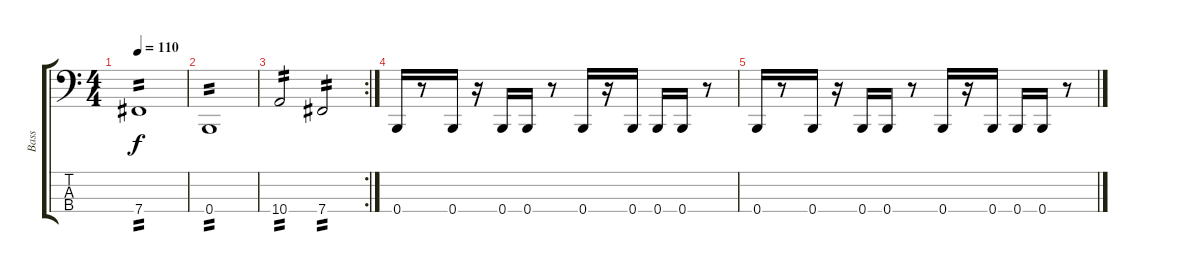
\track ("Bass" "Bass") {instrument electricbassfinger}
\staff {score tabs}
\tuning (E2 B1 Gb1 B0) {hide}
\ts (4 4)
\tempo 110
\clef f4
\ks c
7.4.1{tp 2 dy f} |
0.4.1{tp 2} |
\rc 2
10.4.2{tp 2} 7.4.2{tp 2} |
0.4.16 r.8 0.4.16 r.16 0.4.16 0.4.16 r.8 0.4.16 r.16 0.4.16 0.4.16 0.4.16 r.8 |
0.4.16 r.8 0.4.16 r.16 0.4.16 0.4.16 r.8 0.4.16 r.16 0.4.16 0.4.16 0.4.16 r.8
